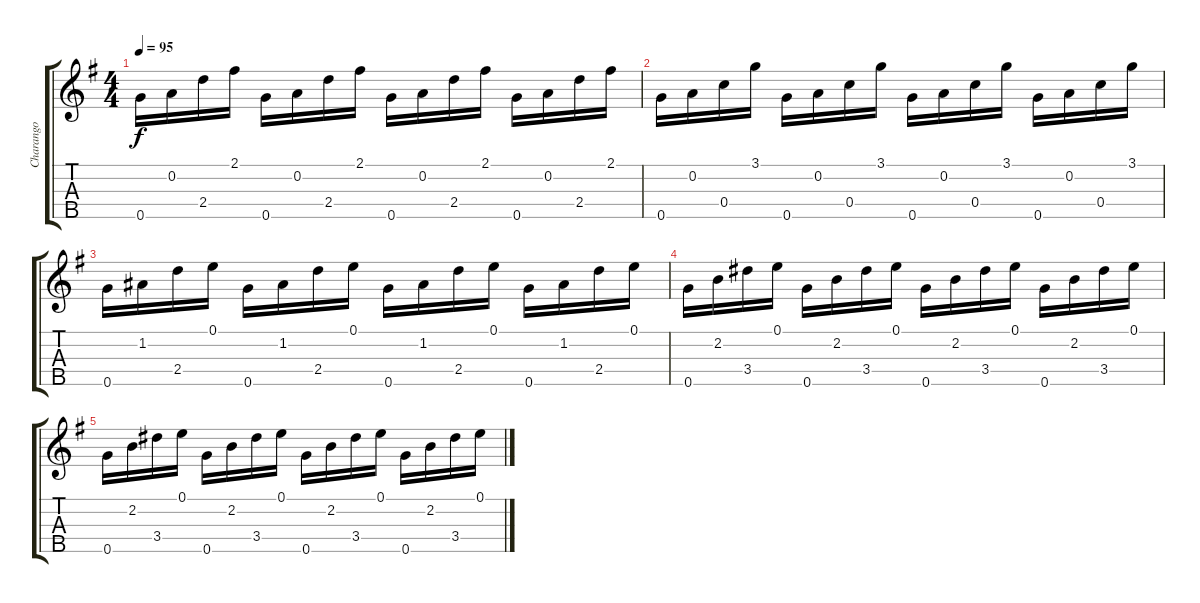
\track ("Charango" "Charango") {instrument banjo}
\staff {score tabs}
\tuning (E4 A3 E3 C4 G3) {hide}
\displaytranspose 12
\ts (4 4)
\tempo 95
\clef g2
\ks g
0.5.16{dy f} 0.2.16 2.4.16 2.1.16 0.5.16 0.2.16 2.4.16 2.1.16 0.5.16 0.2.16 2.4.16 2.1.16 0.5.16 0.2.16 2.4.16 2.1.16 |
0.5.16 0.2.16 0.4.16 3.1.16 0.5.16 0.2.16 0.4.16 3.1.16 0.5.16 0.2.16 0.4.16 3.1.16 0.5.16 0.2.16 0.4.16 3.1.16 |
0.5.16 1.2.16 2.4.16 0.1.16 0.5.16 1.2.16 2.4.16 0.1.16 0.5.16 1.2.16 2.4.16 0.1.16 0.5.16 1.2.16 2.4.16 0.1.16 |
0.5.16 2.2.16 3.4.16 0.1.16 0.5.16 2.2.16 3.4.16 0.1.16 0.5.16 2.2.16 3.4.16 0.1.16 0.5.16 2.2.16 3.4.16 0.1.16 |
0.5.16{volume 8} 2.2.16 3.4.16 0.1.16 0.5.16{volume 6} 2.2.16 3.4.16 0.1.16 0.5.16{volume 4} 2.2.16 3.4.16 0.1.16 0.5.16{volume 2} 2.2.16 3.4.16 0.1.16
